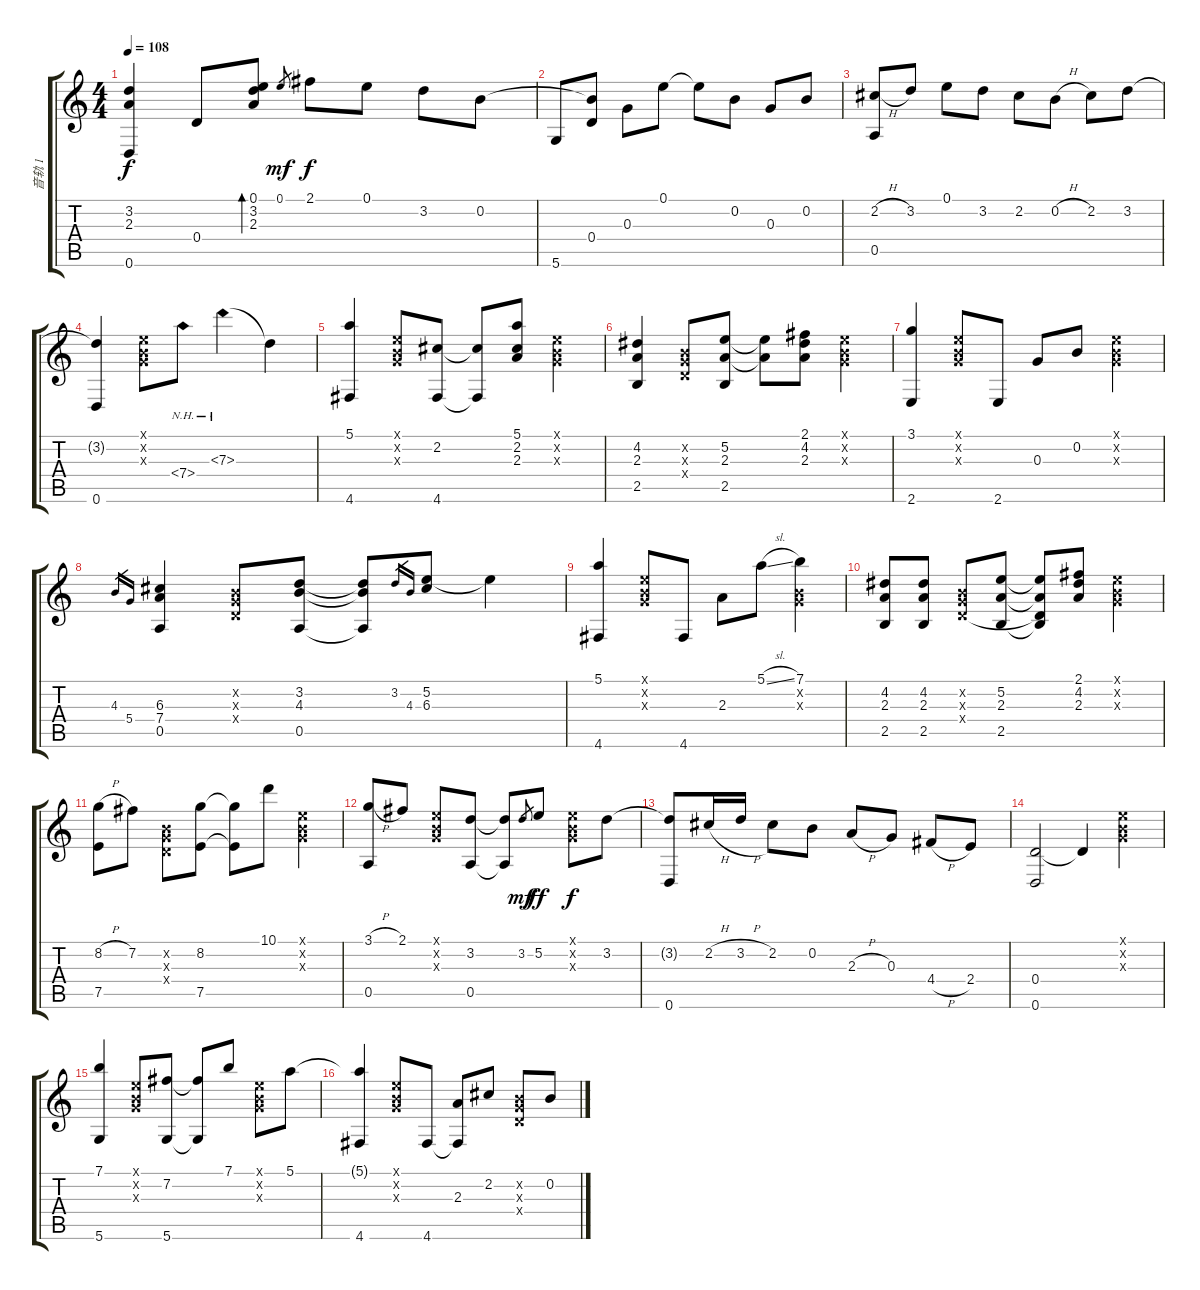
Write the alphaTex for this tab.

\track ("音轨 1" "音轨 1") {instrument acousticguitarnylon}
\staff {score tabs}
\tuning (E4 B3 G3 D3 A2 D2) {hide}
\ts (4 4)
\tempo 108
\clef g2
\ks c
(3.2 2.3 0.6).4{dy f} 0.4.8 (0.1 3.2 2.3).8{bd 240} 0.1.8{gr dy mf} 2.1.8{dy f} 0.1.8 3.2.8 0.2.8 |
5.6.8 (0.2{t} 0.4).8 0.3.8 0.1.8 0.1{t}.8 0.2.8 0.3.8 0.2.8 |
(2.2{h} 0.5).8 3.2.8 0.1.8 3.2.8 2.2.8 0.2{h}.8 2.2.8 3.2.8 |
(3.2{t} 0.6).4 (0.1{x} 0.2{x} 0.3{x}).8 7.4{nh}.8 7.3{nh}.4 7.3{t}.4 |
(5.1 4.6).4 (0.1{x} 0.2{x} 0.3{x}).8 (2.2 4.6).8 (2.2{t} 4.6{t}).8 (5.1 2.2 2.3).8 (0.1{x} 0.2{x} 0.3{x}).4 |
(4.2 2.3 2.5).4 (0.2{x} 0.3{x} 0.4{x}).8 (5.2 2.3 2.5).8 (5.2{t} 2.3{t}).8 (2.1 4.2 2.3).8 (0.1{x} 0.2{x} 0.3{x}).4 |
(3.1 2.6).4 (0.1{x} 0.2{x} 0.3{x}).8 2.6.8 0.3.8 0.2.8 (0.1{x} 0.2{x} 0.3{x}).4 |
4.3.16{gr} 5.4.16{gr} (6.3 7.4 0.5).4 (0.2{x} 0.3{x} 0.4{x}).8 (3.2 4.3 0.5).8 (3.2{t} 4.3{t} 0.5{t}).8 3.2.16{gr} 4.3.16{gr} (5.2 6.3).8 5.2{t}.4 |
(5.1 4.6).4 (0.1{x} 0.2{x} 0.3{x}).8 4.6.8 2.3.8 5.1{sl}.8 (7.1 0.2{x} 0.3{x}).4 |
(4.2 2.3 2.5).8 (4.2 2.3 2.5).8 (0.2{x} 0.3{x} 0.4{x}).8 (5.2 2.3 2.5).8 (5.2{t} 2.3{t} 0.4{t} 2.5{t}).8 (2.1 4.2 2.3).8 (0.1{x} 0.2{x} 0.3{x}).4 |
(8.2{h} 7.5).8 7.2.8 (0.2{x} 0.3{x} 0.4{x}).8 (8.2 7.5).8 (8.2{t} 7.5{t}).8 10.1.8 (0.1{x} 0.2{x} 0.3{x}).4 |
(3.1{h} 0.5).8 2.1.8 (0.1{x} 0.2{x} 0.3{x}).8 (3.2 0.5).8 (3.2{t} 0.5{t}).8 3.2.8{gr dy mf} 5.2.8{dy ff} (0.1{x} 0.2{x} 0.3{x}).8{dy f} 3.2.8 |
(3.2{t} 0.6).8 2.2{h}.16 3.2{h}.16 2.2.8 0.2.8 2.3{h}.8 0.3.8 4.4{h}.8 2.4.8 |
(0.4 0.6).2 0.4{t}.4 (0.1{x} 0.2{x} 0.3{x}).4 |
(7.1 5.6).4 (0.1{x} 0.2{x} 0.3{x}).8 (7.2 5.6).8 (7.2{t} 5.6{t}).8 7.1.8 (0.1{x} 0.2{x} 0.3{x}).8 5.1.8 |
(5.1{t} 4.6).4 (0.1{x} 0.2{x} 0.3{x}).8 4.6.8 (2.3 4.6{t}).8 2.2.8 (0.2{x} 0.3{x} 0.4{x}).8 0.2.8
